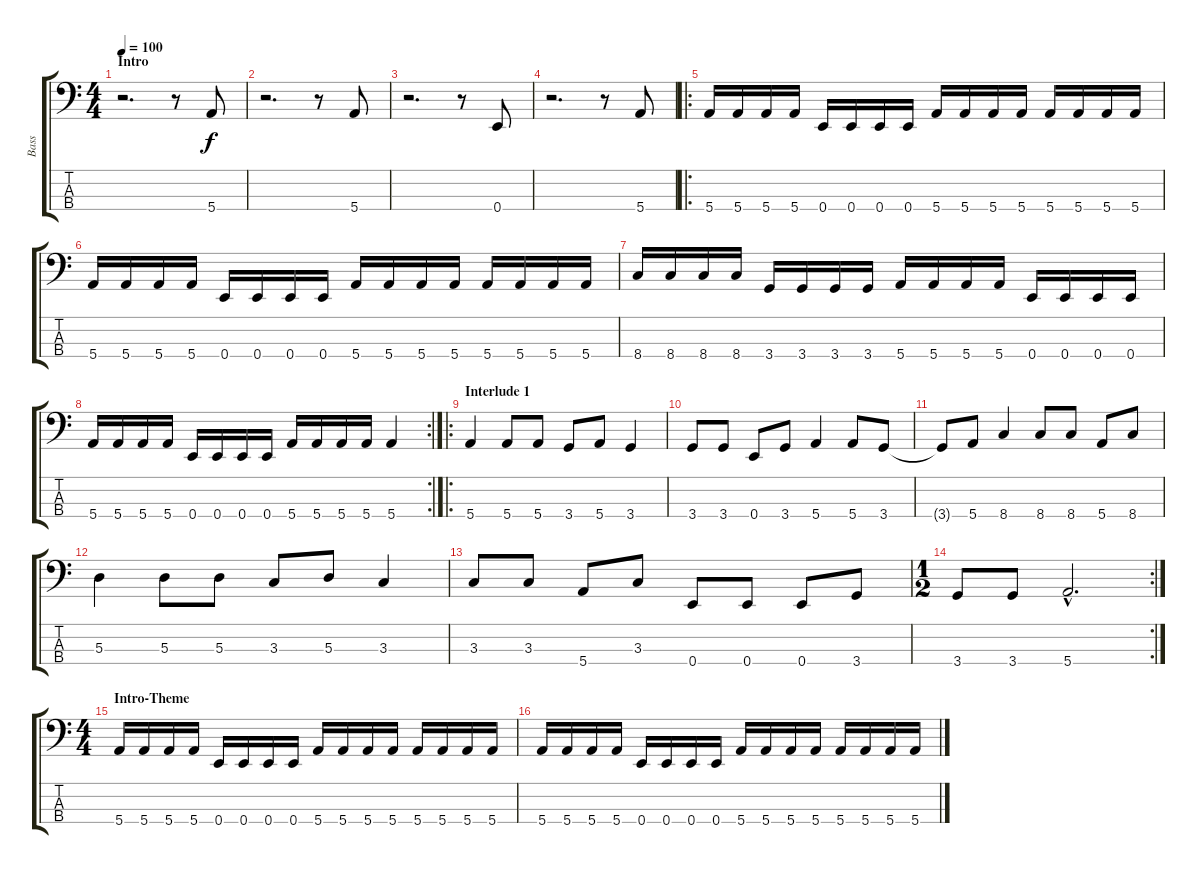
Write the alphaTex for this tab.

\track ("Bass" "Bass") {instrument electricbasspick}
\staff {score tabs}
\tuning (G2 D2 A1 E1) {hide}
\ts (4 4)
\section ("" "Intro")
\tempo 100
\clef f4
\ks c
r.2{d dy f instrument electricbasspick} r.8 5.4.8 |
r.2{d} r.8 5.4.8 |
r.2{d} r.8 0.4.8 |
r.2{d} r.8 5.4.8 |
\ro
5.4.16 5.4.16 5.4.16 5.4.16 0.4.16 0.4.16 0.4.16 0.4.16 5.4.16 5.4.16 5.4.16 5.4.16 5.4.16 5.4.16 5.4.16 5.4.16 |
5.4.16 5.4.16 5.4.16 5.4.16 0.4.16 0.4.16 0.4.16 0.4.16 5.4.16 5.4.16 5.4.16 5.4.16 5.4.16 5.4.16 5.4.16 5.4.16 |
8.4.16 8.4.16 8.4.16 8.4.16 3.4.16 3.4.16 3.4.16 3.4.16 5.4.16 5.4.16 5.4.16 5.4.16 0.4.16 0.4.16 0.4.16 0.4.16 |
\rc 2
5.4.16 5.4.16 5.4.16 5.4.16 0.4.16 0.4.16 0.4.16 0.4.16 5.4.16 5.4.16 5.4.16 5.4.16 5.4.4 |
\ro
\section ("" "Interlude 1")
5.4.4 5.4.8 5.4.8 3.4.8 5.4.8 3.4.4 |
3.4.8 3.4.8 0.4.8 3.4.8 5.4.4 5.4.8 3.4.8 |
3.4{t}.8 5.4.8 8.4.4 8.4.8 8.4.8 5.4.8 8.4.8 |
5.3.4 5.3.8 5.3.8 3.3.8 5.3.8 3.3.4 |
3.3.8 3.3.8 5.4.8 3.3.8 0.4.8 0.4.8 0.4.8 3.4.8 |
\rc 2
\ts (1 2)
3.4.8 3.4.8 5.4{hac}.2{d} |
\ts (4 4)
\section ("" "Intro-Theme")
5.4.16 5.4.16 5.4.16 5.4.16 0.4.16 0.4.16 0.4.16 0.4.16 5.4.16 5.4.16 5.4.16 5.4.16 5.4.16 5.4.16 5.4.16 5.4.16 |
5.4.16 5.4.16 5.4.16 5.4.16 0.4.16 0.4.16 0.4.16 0.4.16 5.4.16 5.4.16 5.4.16 5.4.16 5.4.16 5.4.16 5.4.16 5.4.16
